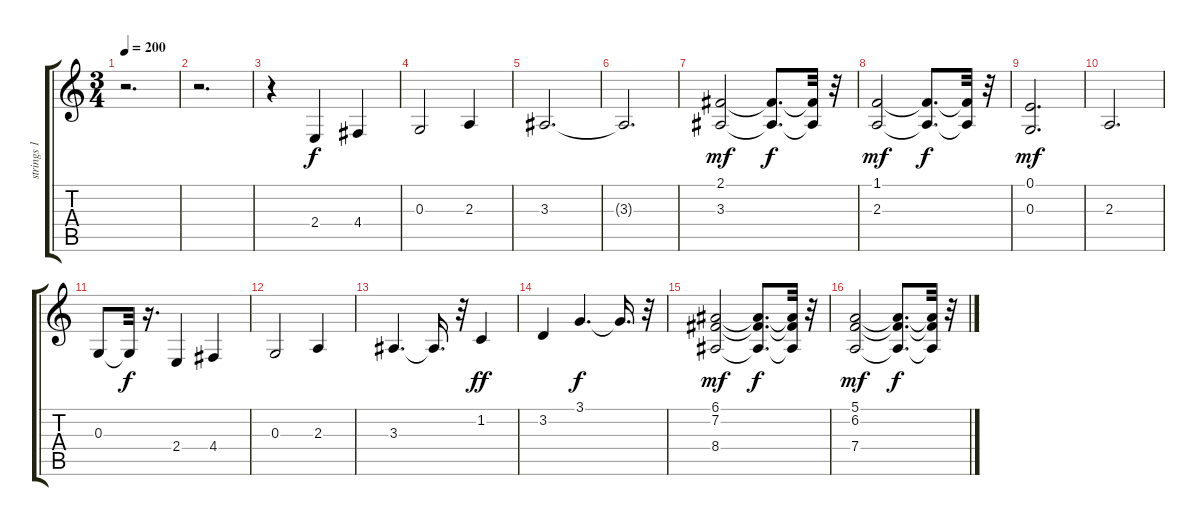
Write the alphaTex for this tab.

\track (" strings 1" " strings 1") {instrument stringensemble1}
\staff {score tabs}
\tuning (E4 B3 G3 D3 A2 E2) {hide}
\ts (3 4)
\tempo 200
\clef g2
\ks c
r.2{d dy f} |
r.2{d} |
r.4 2.4.4 4.4.4 |
0.3.2 2.3.4 |
3.3.2{d} |
3.3{t}.2{d} |
(2.1 3.3).2{dy mf} (2.1{t} 3.3{t}).8{d dy f} (2.1{t} 3.3{t}).32 r.32 |
(1.1 2.3).2{dy mf} (1.1{t} 2.3{t}).8{d dy f} (1.1{t} 2.3{t}).32 r.32 |
(0.1 0.3).2{d dy mf} |
2.3.2{d} |
0.3.8 0.3{t}.32{dy f} r.16{d} 2.4.4 4.4.4 |
0.3.2 2.3.4 |
3.3.4{d} 3.3{t}.16{d} r.32 1.2.4{dy ff} |
3.2.4 3.1.4{d dy f} 3.1{t}.16{d} r.32 |
(6.1 7.2 8.4).2{dy mf} (6.1{t} 7.2{t} 8.4{t}).8{d dy f} (6.1{t} 7.2{t} 8.4{t}).32 r.32 |
(5.1 6.2 7.4).2{dy mf} (5.1{t} 6.2{t} 7.4{t}).8{d dy f} (5.1{t} 6.2{t} 7.4{t}).32 r.32
